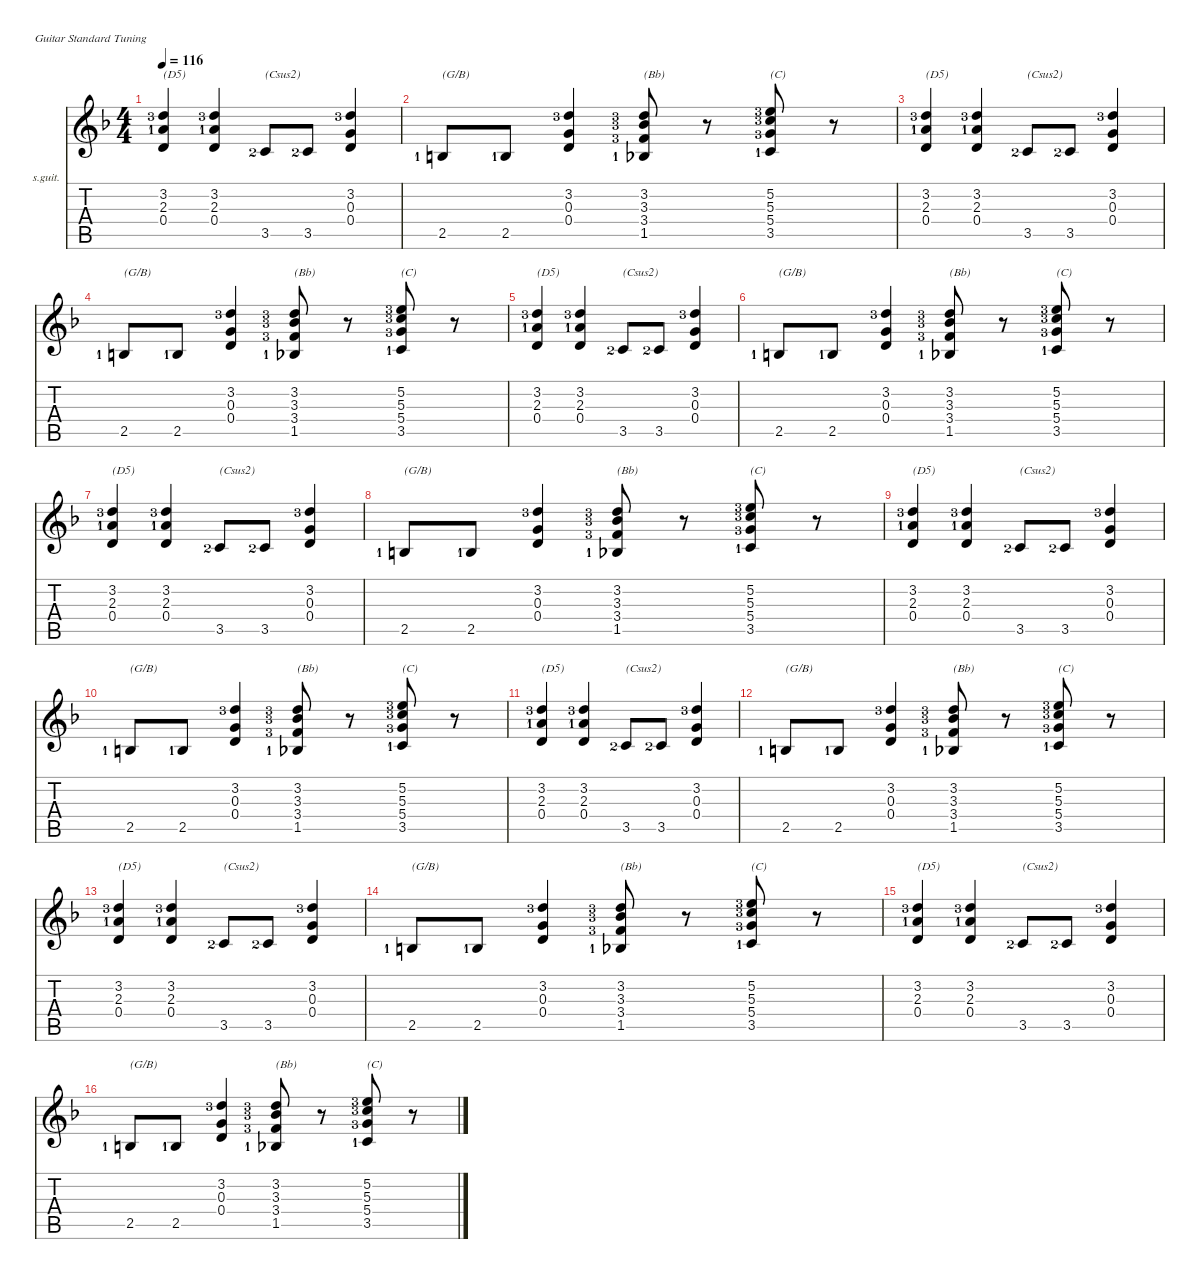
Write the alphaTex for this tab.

\defaultSystemsLayout 4
\hideDynamics
\bracketExtendMode nobrackets
\firstSystemTrackNameOrientation horizontal
\otherSystemsTrackNameOrientation horizontal
\track ("rhythm 07" "s.guit.") {instrument acousticguitarsteel}
\staff {score tabs}
\tuning (E4 B3 G3 D3 A2 E2)
\ts (4 4)
\tempo 116
\clef g2
\ks dminor
(0.4{acc forcenatural} 2.3{lf 2 acc forcenatural} 3.2{lf 4 acc forcenatural}).4{txt "(D5)" dy mf beam Up} (0.4{acc forcenatural} 2.3{lf 2 acc forcenatural} 3.2{lf 4 acc forcenatural}).4{beam Up} 3.5{lf 3 acc forcenatural}.8{txt "(Csus2)" beam Up} 3.5{lf 3 acc forcenatural}.8{beam Up} (0.3{acc forcenatural} 3.2{lf 4 acc forcenatural} 0.4{acc forcenatural}).4{beam Up} |
2.5{lf 2 acc forcenatural}.8{txt "(G/B)" beam Up} 2.5{lf 2 acc forcenatural}.8{beam Up} (0.3{acc forcenatural} 3.2{lf 4 acc forcenatural} 0.4{acc forcenatural}).4{beam Up} (1.5{lf 2 acc b} 3.4{lf 4 acc forcenatural} 3.3{lf 4 acc b} 3.2{lf 4 acc forcenatural}).8{txt "(Bb)" beam Up} r.8{beam Up} (3.5{lf 2 acc forcenatural} 5.4{lf 4 acc forcenatural} 5.3{lf 4 acc forcenatural} 5.2{lf 4 acc forcenatural}).8{txt "(C)" beam Up} r.8{beam Up} |
(0.4{acc forcenatural} 2.3{lf 2 acc forcenatural} 3.2{lf 4 acc forcenatural}).4{txt "(D5)" beam Up} (0.4{acc forcenatural} 2.3{lf 2 acc forcenatural} 3.2{lf 4 acc forcenatural}).4{beam Up} 3.5{lf 3 acc forcenatural}.8{txt "(Csus2)" beam Up} 3.5{lf 3 acc forcenatural}.8{beam Up} (0.3{acc forcenatural} 3.2{lf 4 acc forcenatural} 0.4{acc forcenatural}).4{beam Up} |
2.5{lf 2 acc forcenatural}.8{txt "(G/B)" beam Up} 2.5{lf 2 acc forcenatural}.8{beam Up} (0.3{acc forcenatural} 3.2{lf 4 acc forcenatural} 0.4{acc forcenatural}).4{beam Up} (1.5{lf 2 acc b} 3.4{lf 4 acc forcenatural} 3.3{lf 4 acc b} 3.2{lf 4 acc forcenatural}).8{txt "(Bb)" beam Up} r.8{beam Up} (3.5{lf 2 acc forcenatural} 5.4{lf 4 acc forcenatural} 5.3{lf 4 acc forcenatural} 5.2{lf 4 acc forcenatural}).8{txt "(C)" beam Up} r.8{beam Up} |
(0.4{acc forcenatural} 2.3{lf 2 acc forcenatural} 3.2{lf 4 acc forcenatural}).4{txt "(D5)" beam Up} (0.4{acc forcenatural} 2.3{lf 2 acc forcenatural} 3.2{lf 4 acc forcenatural}).4{beam Up} 3.5{lf 3 acc forcenatural}.8{txt "(Csus2)" beam Up} 3.5{lf 3 acc forcenatural}.8{beam Up} (0.3{acc forcenatural} 3.2{lf 4 acc forcenatural} 0.4{acc forcenatural}).4{beam Up} |
2.5{lf 2 acc forcenatural}.8{txt "(G/B)" beam Up} 2.5{lf 2 acc forcenatural}.8{beam Up} (0.3{acc forcenatural} 3.2{lf 4 acc forcenatural} 0.4{acc forcenatural}).4{beam Up} (1.5{lf 2 acc b} 3.4{lf 4 acc forcenatural} 3.3{lf 4 acc b} 3.2{lf 4 acc forcenatural}).8{txt "(Bb)" beam Up} r.8{beam Up} (3.5{lf 2 acc forcenatural} 5.4{lf 4 acc forcenatural} 5.3{lf 4 acc forcenatural} 5.2{lf 4 acc forcenatural}).8{txt "(C)" beam Up} r.8{beam Up} |
(0.4{acc forcenatural} 2.3{lf 2 acc forcenatural} 3.2{lf 4 acc forcenatural}).4{txt "(D5)" beam Up} (0.4{acc forcenatural} 2.3{lf 2 acc forcenatural} 3.2{lf 4 acc forcenatural}).4{beam Up} 3.5{lf 3 acc forcenatural}.8{txt "(Csus2)" beam Up} 3.5{lf 3 acc forcenatural}.8{beam Up} (0.3{acc forcenatural} 3.2{lf 4 acc forcenatural} 0.4{acc forcenatural}).4{beam Up} |
2.5{lf 2 acc forcenatural}.8{txt "(G/B)" beam Up} 2.5{lf 2 acc forcenatural}.8{beam Up} (0.3{acc forcenatural} 3.2{lf 4 acc forcenatural} 0.4{acc forcenatural}).4{beam Up} (1.5{lf 2 acc b} 3.4{lf 4 acc forcenatural} 3.3{lf 4 acc b} 3.2{lf 4 acc forcenatural}).8{txt "(Bb)" beam Up} r.8{beam Up} (3.5{lf 2 acc forcenatural} 5.4{lf 4 acc forcenatural} 5.3{lf 4 acc forcenatural} 5.2{lf 4 acc forcenatural}).8{txt "(C)" beam Up} r.8{beam Up} |
(0.4{acc forcenatural} 2.3{lf 2 acc forcenatural} 3.2{lf 4 acc forcenatural}).4{txt "(D5)" beam Up} (0.4{acc forcenatural} 2.3{lf 2 acc forcenatural} 3.2{lf 4 acc forcenatural}).4{beam Up} 3.5{lf 3 acc forcenatural}.8{txt "(Csus2)" beam Up} 3.5{lf 3 acc forcenatural}.8{beam Up} (0.3{acc forcenatural} 3.2{lf 4 acc forcenatural} 0.4{acc forcenatural}).4{beam Up} |
2.5{lf 2 acc forcenatural}.8{txt "(G/B)" beam Up} 2.5{lf 2 acc forcenatural}.8{beam Up} (0.3{acc forcenatural} 3.2{lf 4 acc forcenatural} 0.4{acc forcenatural}).4{beam Up} (1.5{lf 2 acc b} 3.4{lf 4 acc forcenatural} 3.3{lf 4 acc b} 3.2{lf 4 acc forcenatural}).8{txt "(Bb)" beam Up} r.8{beam Up} (3.5{lf 2 acc forcenatural} 5.4{lf 4 acc forcenatural} 5.3{lf 4 acc forcenatural} 5.2{lf 4 acc forcenatural}).8{txt "(C)" beam Up} r.8{beam Up} |
(0.4{acc forcenatural} 2.3{lf 2 acc forcenatural} 3.2{lf 4 acc forcenatural}).4{txt "(D5)" beam Up} (0.4{acc forcenatural} 2.3{lf 2 acc forcenatural} 3.2{lf 4 acc forcenatural}).4{beam Up} 3.5{lf 3 acc forcenatural}.8{txt "(Csus2)" beam Up} 3.5{lf 3 acc forcenatural}.8{beam Up} (0.3{acc forcenatural} 3.2{lf 4 acc forcenatural} 0.4{acc forcenatural}).4{beam Up} |
2.5{lf 2 acc forcenatural}.8{txt "(G/B)" beam Up} 2.5{lf 2 acc forcenatural}.8{beam Up} (0.3{acc forcenatural} 3.2{lf 4 acc forcenatural} 0.4{acc forcenatural}).4{beam Up} (1.5{lf 2 acc b} 3.4{lf 4 acc forcenatural} 3.3{lf 4 acc b} 3.2{lf 4 acc forcenatural}).8{txt "(Bb)" beam Up} r.8{beam Up} (3.5{lf 2 acc forcenatural} 5.4{lf 4 acc forcenatural} 5.3{lf 4 acc forcenatural} 5.2{lf 4 acc forcenatural}).8{txt "(C)" beam Up} r.8{beam Up} |
(0.4{acc forcenatural} 2.3{lf 2 acc forcenatural} 3.2{lf 4 acc forcenatural}).4{txt "(D5)" beam Up} (0.4{acc forcenatural} 2.3{lf 2 acc forcenatural} 3.2{lf 4 acc forcenatural}).4{beam Up} 3.5{lf 3 acc forcenatural}.8{txt "(Csus2)" beam Up} 3.5{lf 3 acc forcenatural}.8{beam Up} (0.3{acc forcenatural} 3.2{lf 4 acc forcenatural} 0.4{acc forcenatural}).4{beam Up} |
2.5{lf 2 acc forcenatural}.8{txt "(G/B)" beam Up} 2.5{lf 2 acc forcenatural}.8{beam Up} (0.3{acc forcenatural} 3.2{lf 4 acc forcenatural} 0.4{acc forcenatural}).4{beam Up} (1.5{lf 2 acc b} 3.4{lf 4 acc forcenatural} 3.3{lf 4 acc b} 3.2{lf 4 acc forcenatural}).8{txt "(Bb)" beam Up} r.8{beam Up} (3.5{lf 2 acc forcenatural} 5.4{lf 4 acc forcenatural} 5.3{lf 4 acc forcenatural} 5.2{lf 4 acc forcenatural}).8{txt "(C)" beam Up} r.8{beam Up} |
(0.4{acc forcenatural} 2.3{lf 2 acc forcenatural} 3.2{lf 4 acc forcenatural}).4{txt "(D5)" beam Up} (0.4{acc forcenatural} 2.3{lf 2 acc forcenatural} 3.2{lf 4 acc forcenatural}).4{beam Up} 3.5{lf 3 acc forcenatural}.8{txt "(Csus2)" beam Up} 3.5{lf 3 acc forcenatural}.8{beam Up} (0.3{acc forcenatural} 3.2{lf 4 acc forcenatural} 0.4{acc forcenatural}).4{beam Up} |
2.5{lf 2 acc forcenatural}.8{txt "(G/B)" beam Up} 2.5{lf 2 acc forcenatural}.8{beam Up} (0.3{acc forcenatural} 3.2{lf 4 acc forcenatural} 0.4{acc forcenatural}).4{beam Up} (1.5{lf 2 acc b} 3.4{lf 4 acc forcenatural} 3.3{lf 4 acc b} 3.2{lf 4 acc forcenatural}).8{txt "(Bb)" beam Up} r.8{beam Up} (3.5{lf 2 acc forcenatural} 5.4{lf 4 acc forcenatural} 5.3{lf 4 acc forcenatural} 5.2{lf 4 acc forcenatural}).8{txt "(C)" beam Up} r.8{beam Up}
